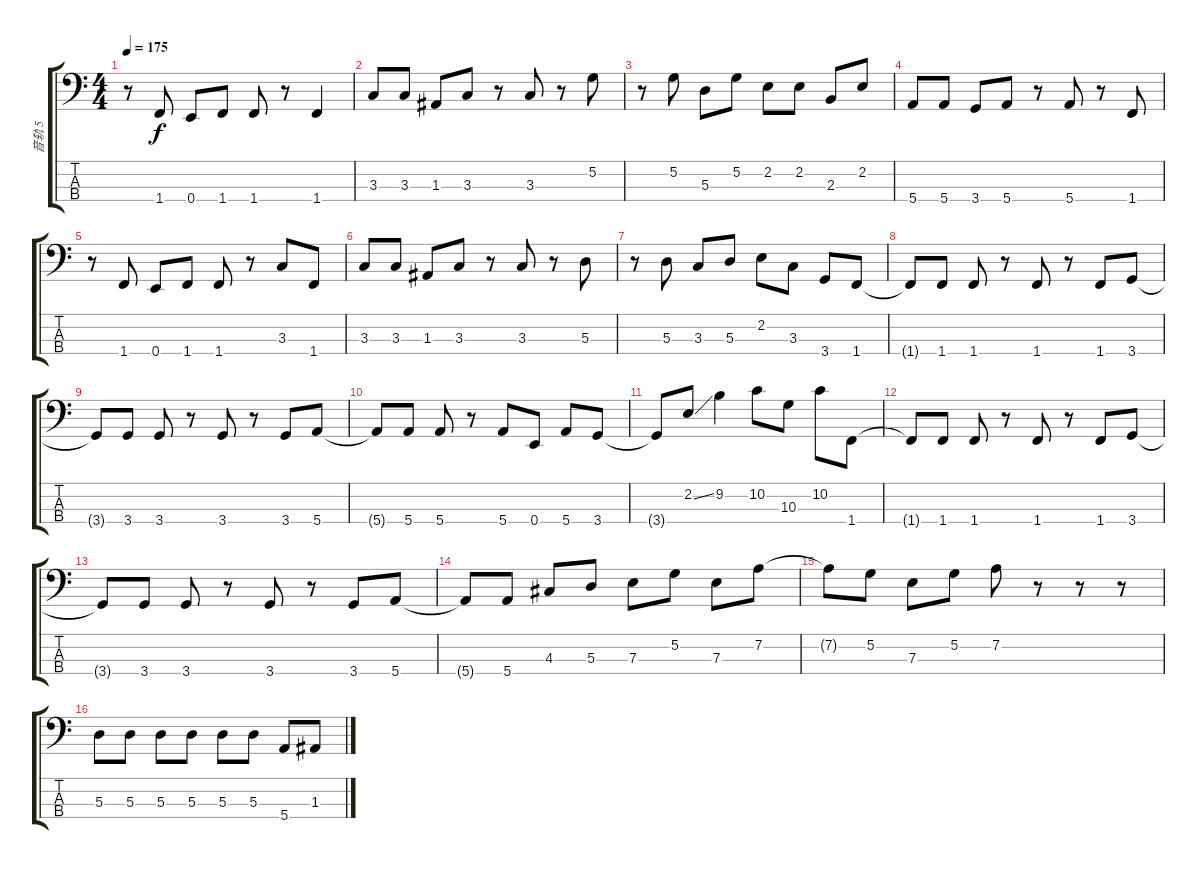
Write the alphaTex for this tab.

\track ("音轨 5" "音轨 5") {instrument electricbassfinger}
\staff {score tabs}
\tuning (G2 D2 A1 E1) {hide}
\ts (4 4)
\tempo 175
\clef f4
\ks c
r.8{dy f} 1.4.8 0.4.8 1.4.8 1.4.8 r.8 1.4.4 |
3.3.8 3.3.8 1.3.8 3.3.8 r.8 3.3.8 r.8 5.2.8 |
r.8 5.2.8 5.3.8 5.2.8 2.2.8 2.2.8 2.3.8 2.2.8 |
5.4.8 5.4.8 3.4.8 5.4.8 r.8 5.4.8 r.8 1.4.8 |
r.8 1.4.8 0.4.8 1.4.8 1.4.8 r.8 3.3.8 1.4.8 |
3.3.8 3.3.8 1.3.8 3.3.8 r.8 3.3.8 r.8 5.3.8 |
r.8 5.3.8 3.3.8 5.3.8 2.2.8 3.3.8 3.4.8 1.4.8 |
1.4{t}.8 1.4.8 1.4.8 r.8 1.4.8 r.8 1.4.8 3.4.8 |
3.4{t}.8 3.4.8 3.4.8 r.8 3.4.8 r.8 3.4.8 5.4.8 |
5.4{t}.8 5.4.8 5.4.8 r.8 5.4.8 0.4.8 5.4.8 3.4.8 |
3.4{t}.8 2.2{ss}.8 9.2.4 10.2.8 10.3.8 10.2.8 1.4.8 |
1.4{t}.8 1.4.8 1.4.8 r.8 1.4.8 r.8 1.4.8 3.4.8 |
3.4{t}.8 3.4.8 3.4.8 r.8 3.4.8 r.8 3.4.8 5.4.8 |
5.4{t}.8 5.4.8 4.3.8 5.3.8 7.3.8 5.2.8 7.3.8 7.2.8 |
7.2{t}.8 5.2.8 7.3.8 5.2.8 7.2.8 r.8 r.8 r.8 |
5.3.8 5.3.8 5.3.8 5.3.8 5.3.8 5.3.8 5.4.8 1.3.8
